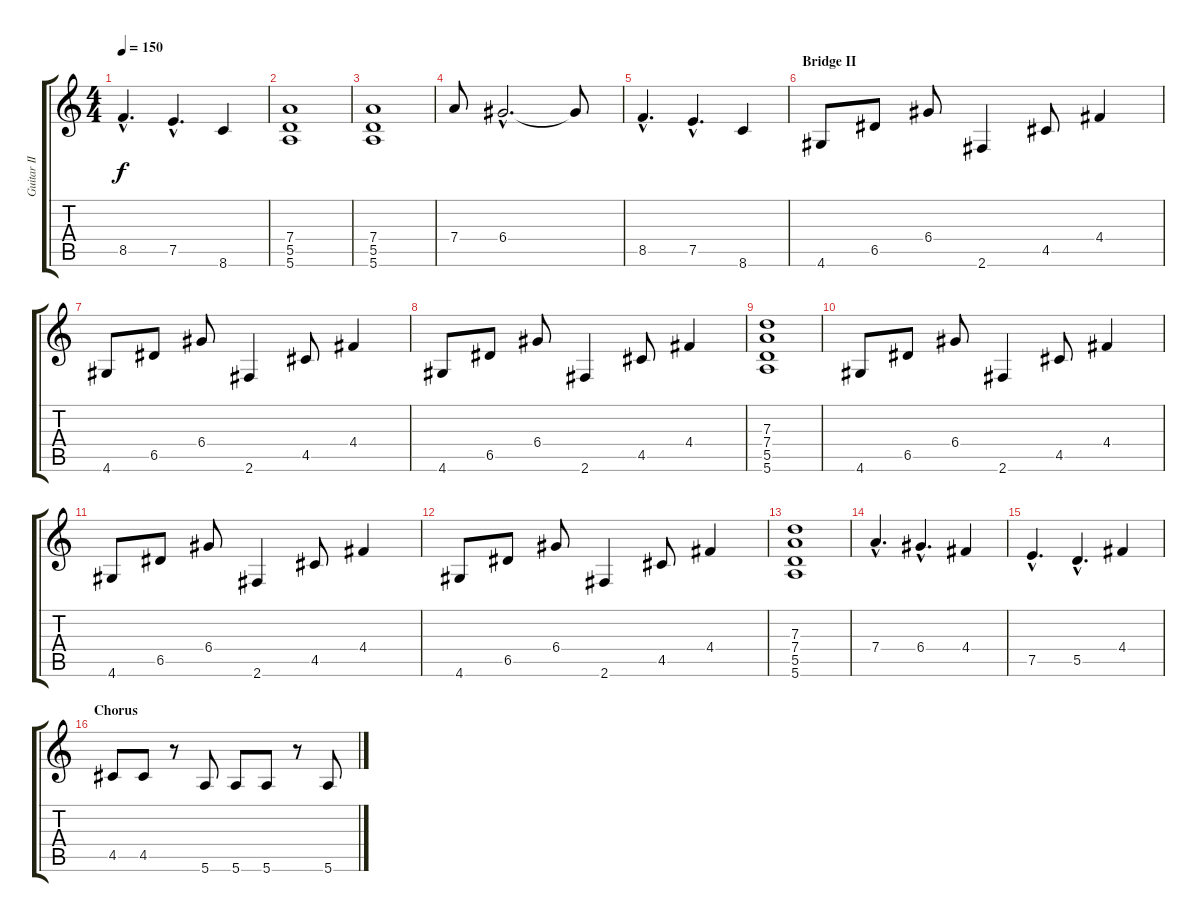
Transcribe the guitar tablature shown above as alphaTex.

\track ("Guitar II" "Guitar II") {instrument overdrivenguitar}
\staff {score tabs}
\tuning (E4 B3 G3 D3 A2 E2) {hide}
\ts (4 4)
\tempo 150
\clef g2
\ks c
8.5{hac}.4{d dy f} 7.5{hac}.4{d} 8.6.4 |
(7.4 5.5 5.6).1 |
(7.4 5.5 5.6).1 |
7.4.8 6.4{hac}.2{d} 6.4{t}.8 |
8.5{hac}.4{d} 7.5{hac}.4{d} 8.6.4 |
\section ("" "Bridge II")
4.6.8 6.5.8 6.4.8 2.6.4 4.5.8 4.4.4 |
4.6.8 6.5.8 6.4.8 2.6.4 4.5.8 4.4.4 |
4.6.8 6.5.8 6.4.8 2.6.4 4.5.8 4.4.4 |
(7.3 7.4 5.5 5.6).1 |
4.6.8 6.5.8 6.4.8 2.6.4 4.5.8 4.4.4 |
4.6.8 6.5.8 6.4.8 2.6.4 4.5.8 4.4.4 |
4.6.8 6.5.8 6.4.8 2.6.4 4.5.8 4.4.4 |
(7.3 7.4 5.5 5.6).1 |
7.4{hac}.4{d} 6.4{hac}.4{d} 4.4.4 |
7.5{hac}.4{d} 5.5{hac}.4{d} 4.4.4 |
\section ("" "Chorus")
4.5.8 4.5.8 r.8 5.6.8 5.6.8 5.6.8 r.8 5.6.8
